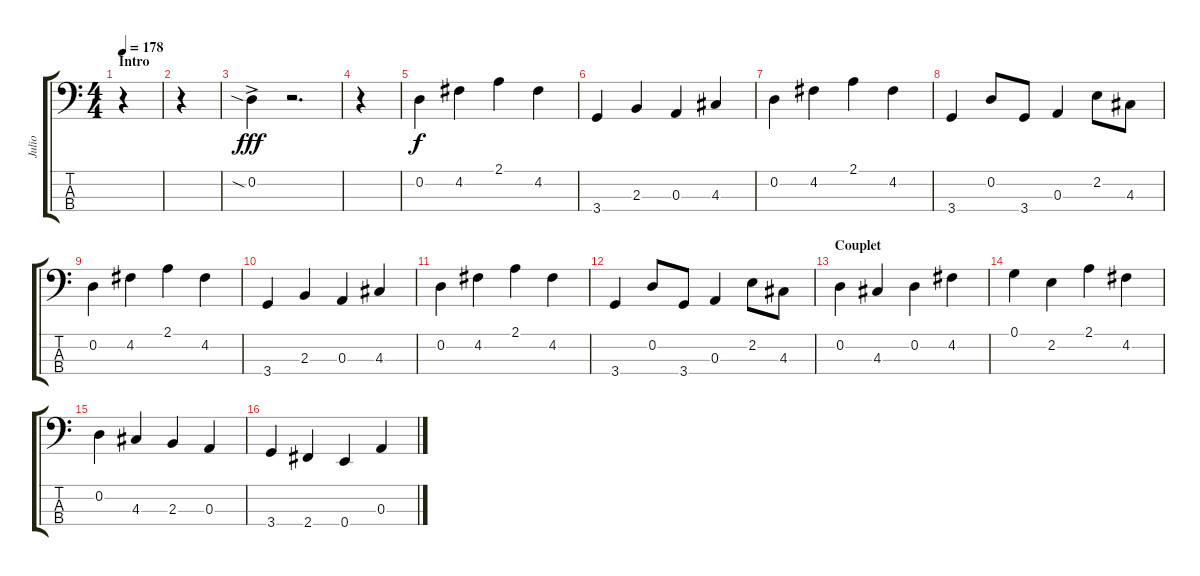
\track ("Julio" "Julio") {instrument electricbassfinger}
\staff {score tabs}
\tuning (G2 D2 A1 E1) {hide}
\ts (4 4)
\section ("" "Intro")
\tempo 178
\clef f4
\ks c
r.4{dy fff instrument electricbassfinger} |
r.4 |
0.2{sia ac}.4 r.2{d} |
r.4 |
0.2.4{dy f} 4.2.4 2.1.4 4.2.4 |
3.4.4 2.3.4 0.3.4 4.3.4 |
0.2.4 4.2.4 2.1.4 4.2.4 |
3.4.4 0.2.8 3.4.8 0.3.4 2.2.8 4.3.8 |
0.2.4 4.2.4 2.1.4 4.2.4 |
3.4.4 2.3.4 0.3.4 4.3.4 |
0.2.4 4.2.4 2.1.4 4.2.4 |
3.4.4 0.2.8 3.4.8 0.3.4 2.2.8 4.3.8 |
\section ("" "Couplet")
0.2.4 4.3.4 0.2.4 4.2.4 |
0.1.4 2.2.4 2.1.4 4.2.4 |
0.2.4 4.3.4 2.3.4 0.3.4 |
3.4.4 2.4.4 0.4.4 0.3.4
